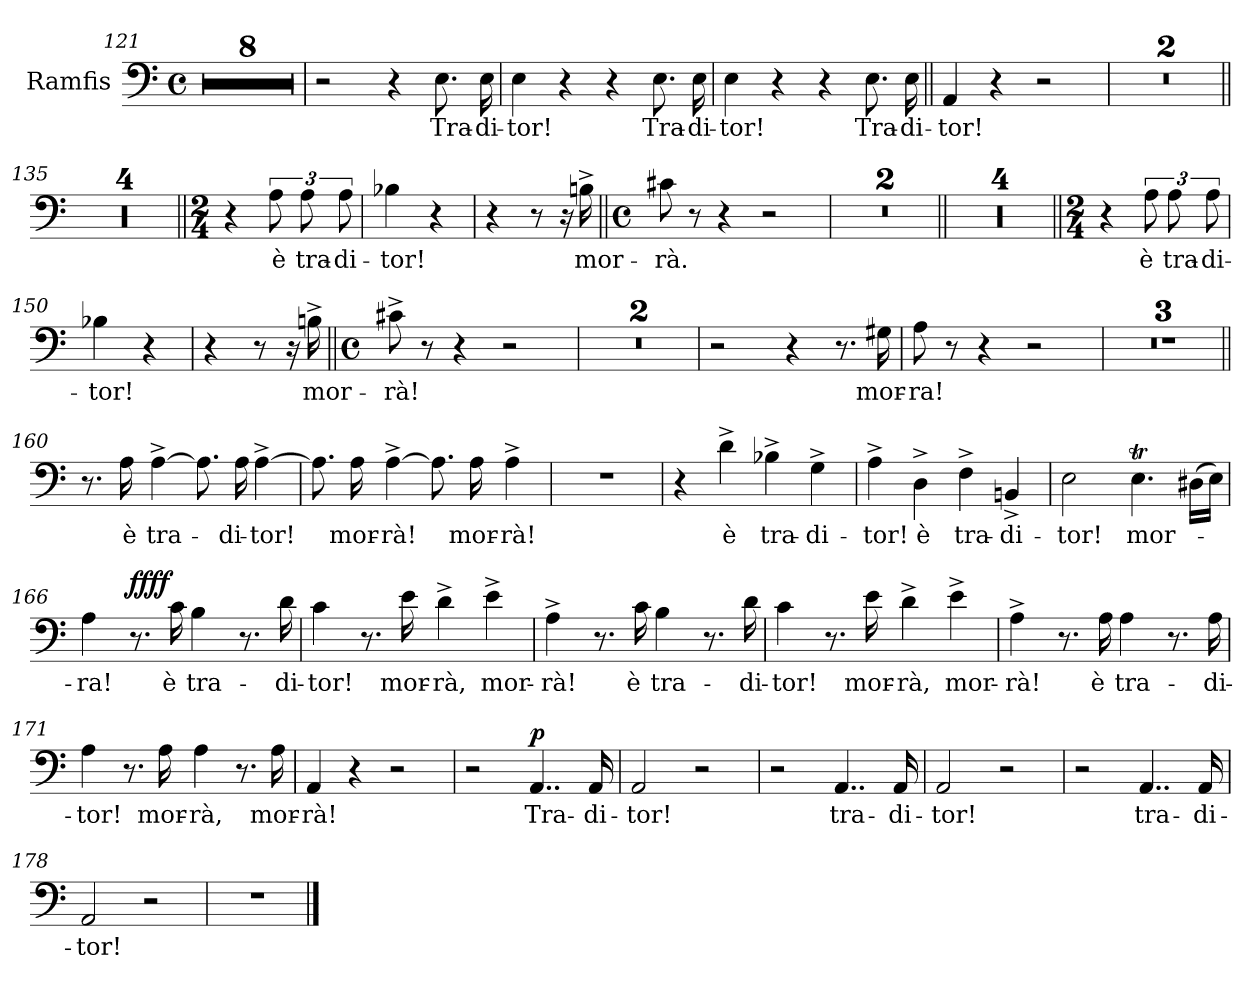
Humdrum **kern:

**kern	**text	**dynam
*part1	*part1	*part1
*staff1	*staff1	*staff1
*I"Ramfis	*	*
*I'Ram.	*	*
*clefF4	*	*
*k[]	*	*
*C:	*	*
*M4/4	*	*
*met(c)	*	*
=121	=121	=121
1r	.	.
!!LO:LB:g=z
=122	=122	=122
1r	.	.
=123	=123	=123
1r	.	.
=124	=124	=124
1r	.	.
!!LO:LB:g=z
=125	=125	=125
1r	.	.
=126	=126	=126
1r	.	.
=127	=127	=127
1r	.	.
=128	=128	=128
1r	.	.
!!LO:PB:g=z
=129	=129	=129
2r	.	.
4r	.	.
!	!LO:LY:b:color=#0055FF	!
8.E\	Tra-	.
!	!LO:LY:b:color=#0055FF	!
16E\	-di-	.
=130	=130	=130
!	!LO:LY:b:color=#0055FF	!
4E\	-tor!	.
4r	.	.
4r	.	.
!	!LO:LY:b:color=#0055FF	!
8.E\	Tra-	.
!	!LO:LY:b:color=#0055FF	!
16E\	-di-	.
=131	=131	=131
!	!LO:LY:b:color=#0055FF	!
4E\	-tor!	.
4r	.	.
4r	.	.
!	!LO:LY:b:color=#0055FF	!
8.E\	Tra-	.
!	!LO:LY:b:color=#0055FF	!
16E\	-di-	.
!!LO:LB:g=z
=132||	=132||	=132||
!	!LO:LY:b:color=#0055FF	!
4AA/	-tor!	.
4r	.	.
2r	.	.
=133	=133	=133
1r	.	.
!!LO:LB:g=z
=134	=134	=134
1r	.	.
=135||	=135||	=135||
1r	.	.
=136	=136	=136
1r	.	.
!!LO:PB:g=z
=137	=137	=137
1r	.	.
=138	=138	=138
1r	.	.
=139||	=139||	=139||
*M2/4	*	*
4r	.	.
!	!LO:LY:b:color=#0055FF	!
12A\	è	.
!	!LO:LY:b:color=#0055FF	!
12A\	tra-	.
!	!LO:LY:b:color=#0055FF	!
12A\	-di-	.
=140	=140	=140
!	!LO:LY:b:color=#0055FF	!
4B-X\	-tor!	.
4r	.	.
=141	=141	=141
4r	.	.
8r	.	.
16r	.	.
!	!LO:LY:b:color=#0055FF	!
16Bn^\	mor-	.
!!LO:LB:g=z
=142||	=142||	=142||
*M4/4	*	*
*met(c)	*	*
!	!LO:LY:b:color=#0055FF	!
8c#X\	-rà.	.
8r	.	.
4r	.	.
2r	.	.
=143	=143	=143
1r	.	.
!!LO:LB:g=z
=144	=144	=144
1r	.	.
=145||	=145||	=145||
1r	.	.
=146	=146	=146
1r	.	.
!!LO:PB:g=z
=147	=147	=147
1r	.	.
=148	=148	=148
1r	.	.
=149||	=149||	=149||
*M2/4	*	*
4r	.	.
!	!LO:LY:b:color=#0055FF	!
12A\	è	.
!	!LO:LY:b:color=#0055FF	!
12A\	tra-	.
!	!LO:LY:b:color=#0055FF	!
12A\	-di-	.
!!LO:LB:g=z
=150	=150	=150
!	!LO:LY:b:color=#0055FF	!
4B-X\	-tor!	.
4r	.	.
=151	=151	=151
4r	.	.
8r	.	.
16r	.	.
!	!LO:LY:b:color=#0055FF	!
16Bn^\	mor-	.
=152||	=152||	=152||
*M4/4	*	*
*met(c)	*	*
!	!LO:LY:b:color=#0055FF	!
8c#X^\	-rà!	.
8r	.	.
4r	.	.
2r	.	.
=153	=153	=153
1r	.	.
!!LO:LB:g=z
=154	=154	=154
1r	.	.
=155	=155	=155
2r	.	.
4r	.	.
8.r	.	.
!	!LO:LY:b:color=#0055FF	!
16G#X\	mor-	.
=156	=156	=156
!	!LO:LY:b:color=#0055FF	!
8A\	-ra!	.
8r	.	.
4r	.	.
2r	.	.
!!LO:PB:g=z
=157	=157	=157
1r	.	.
=158	=158	=158
1r	.	.
!!LO:LB:g=z
=159	=159	=159
1r	.	.
=160||	=160||	=160||
8.r	.	.
!	!LO:LY:b:color=#0055FF	!
16A\	è	.
!	!LO:LY:b:color=#0055FF	!
[4A^\	tra-	.
8.A\]	.	.
!	!LO:LY:b:color=#0055FF	!
16A\	-di-	.
!	!LO:LY:b:color=#0055FF	!
[4A^\	-tor!	.
=161	=161	=161
8.A\]	.	.
!	!LO:LY:b:color=#0055FF	!
16A\	mor-	.
!	!LO:LY:b:color=#0055FF	!
[4A^\	-rà!	.
8.A\]	.	.
!	!LO:LY:b:color=#0055FF	!
16A\	mor-	.
!	!LO:LY:b:color=#0055FF	!
4A^\	-rà!	.
!!LO:LB:g=z
=162	=162	=162
1r	.	.
=163	=163	=163
4r	.	.
!	!LO:LY:b:color=#0055FF	!
4d^\	è	.
!	!LO:LY:b:color=#0055FF	!
4B-X^\	tra-	.
!	!LO:LY:b:color=#0055FF	!
4G^\	-di-	.
=164	=164	=164
!	!LO:LY:b:color=#0055FF	!
4A^\	-tor!	.
!	!LO:LY:b:color=#0055FF	!
4D^\	è	.
!	!LO:LY:b:color=#0055FF	!
4F^\	tra-	.
!	!LO:LY:b:color=#0055FF	!
4BBn^/	-di-	.
=165	=165	=165
!	!LO:LY:b:color=#0055FF	!
2E\	-tor!	.
!	!LO:LY:b:color=#0055FF	!
4.Et\	mor-	.
(>16D#X\LL	.	.
16E\JJ)	.	.
!!LO:PB:g=z
=166	=166	=166
!	!LO:LY:b:color=#0055FF	!
4A\	-ra!	.
!	!	!LO:DY:b
!	!	!LO:DY:n=1:a
8.r	.	ff ff
!	!LO:LY:b:color=#0055FF	!
16c\	è	.
!	!LO:LY:b:color=#0055FF	!
4B\	tra-	.
8.r	.	.
!	!LO:LY:b:color=#0055FF	!
16d\	-di-	.
=167	=167	=167
!	!LO:LY:b:color=#0055FF	!
4c\	-tor!	.
8.r	.	.
!	!LO:LY:b:color=#0055FF	!
16e\	mor-	.
!	!LO:LY:b:color=#0055FF	!
4d^\	-rà,	.
!	!LO:LY:b:color=#0055FF	!
4e^\	mor-	.
=168	=168	=168
!	!LO:LY:b:color=#0055FF	!
4A^\	-rà!	.
8.r	.	.
!	!LO:LY:b:color=#0055FF	!
16c\	è	.
!	!LO:LY:b:color=#0055FF	!
4B\	tra-	.
8.r	.	.
!	!LO:LY:b:color=#0055FF	!
16d\	-di-	.
!!LO:LB:g=z
=169	=169	=169
!	!LO:LY:b:color=#0055FF	!
4c\	-tor!	.
8.r	.	.
!	!LO:LY:b:color=#0055FF	!
16e\	mor-	.
!	!LO:LY:b:color=#0055FF	!
4d^\	-rà,	.
!	!LO:LY:b:color=#0055FF	!
4e^\	mor-	.
=170	=170	=170
!	!LO:LY:b:color=#0055FF	!
4A^\	-rà!	.
8.r	.	.
!	!LO:LY:b:color=#0055FF	!
16A\	è	.
!	!LO:LY:b:color=#0055FF	!
4A\	tra-	.
8.r	.	.
!	!LO:LY:b:color=#0055FF	!
16A\	-di-	.
=171	=171	=171
!	!LO:LY:b:color=#0055FF	!
4A\	-tor!	.
8.r	.	.
!	!LO:LY:b:color=#0055FF	!
16A\	mor-	.
!	!LO:LY:b:color=#0055FF	!
4A\	-rà,	.
8.r	.	.
!	!LO:LY:b:color=#0055FF	!
16A\	mor-	.
!!LO:LB:g=z
=172	=172	=172
!	!LO:LY:b:color=#0055FF	!
4AA/	-rà!	.
4r	.	.
2r	.	.
=173	=173	=173
2r	.	.
!	!LO:LY:b:color=#0055FF	!LO:DY:a
4..AA/	Tra-	p
!	!LO:LY:b:color=#0055FF	!
16AA/	-di-	.
!!LO:PB:g=z
=174	=174	=174
!	!LO:LY:b:color=#0055FF	!
2AA/	-tor!	.
2r	.	.
=175	=175	=175
2r	.	.
!	!LO:LY:b:color=#0055FF	!
4..AA/	tra-	.
!	!LO:LY:b:color=#0055FF	!
16AA/	-di-	.
=176	=176	=176
!	!LO:LY:b:color=#0055FF	!
2AA/	-tor!	.
2r	.	.
!!LO:LB:g=z
=177	=177	=177
2r	.	.
!	!LO:LY:b:color=#0055FF	!
4..AA/	tra-	.
!	!LO:LY:b:color=#0055FF	!
16AA/	-di-	.
=178	=178	=178
!	!LO:LY:b:color=#0055FF	!
2AA/	-tor!	.
2r	.	.
=179	=179	=179
1r	.	.
==	==	==
*-	*-	*-
